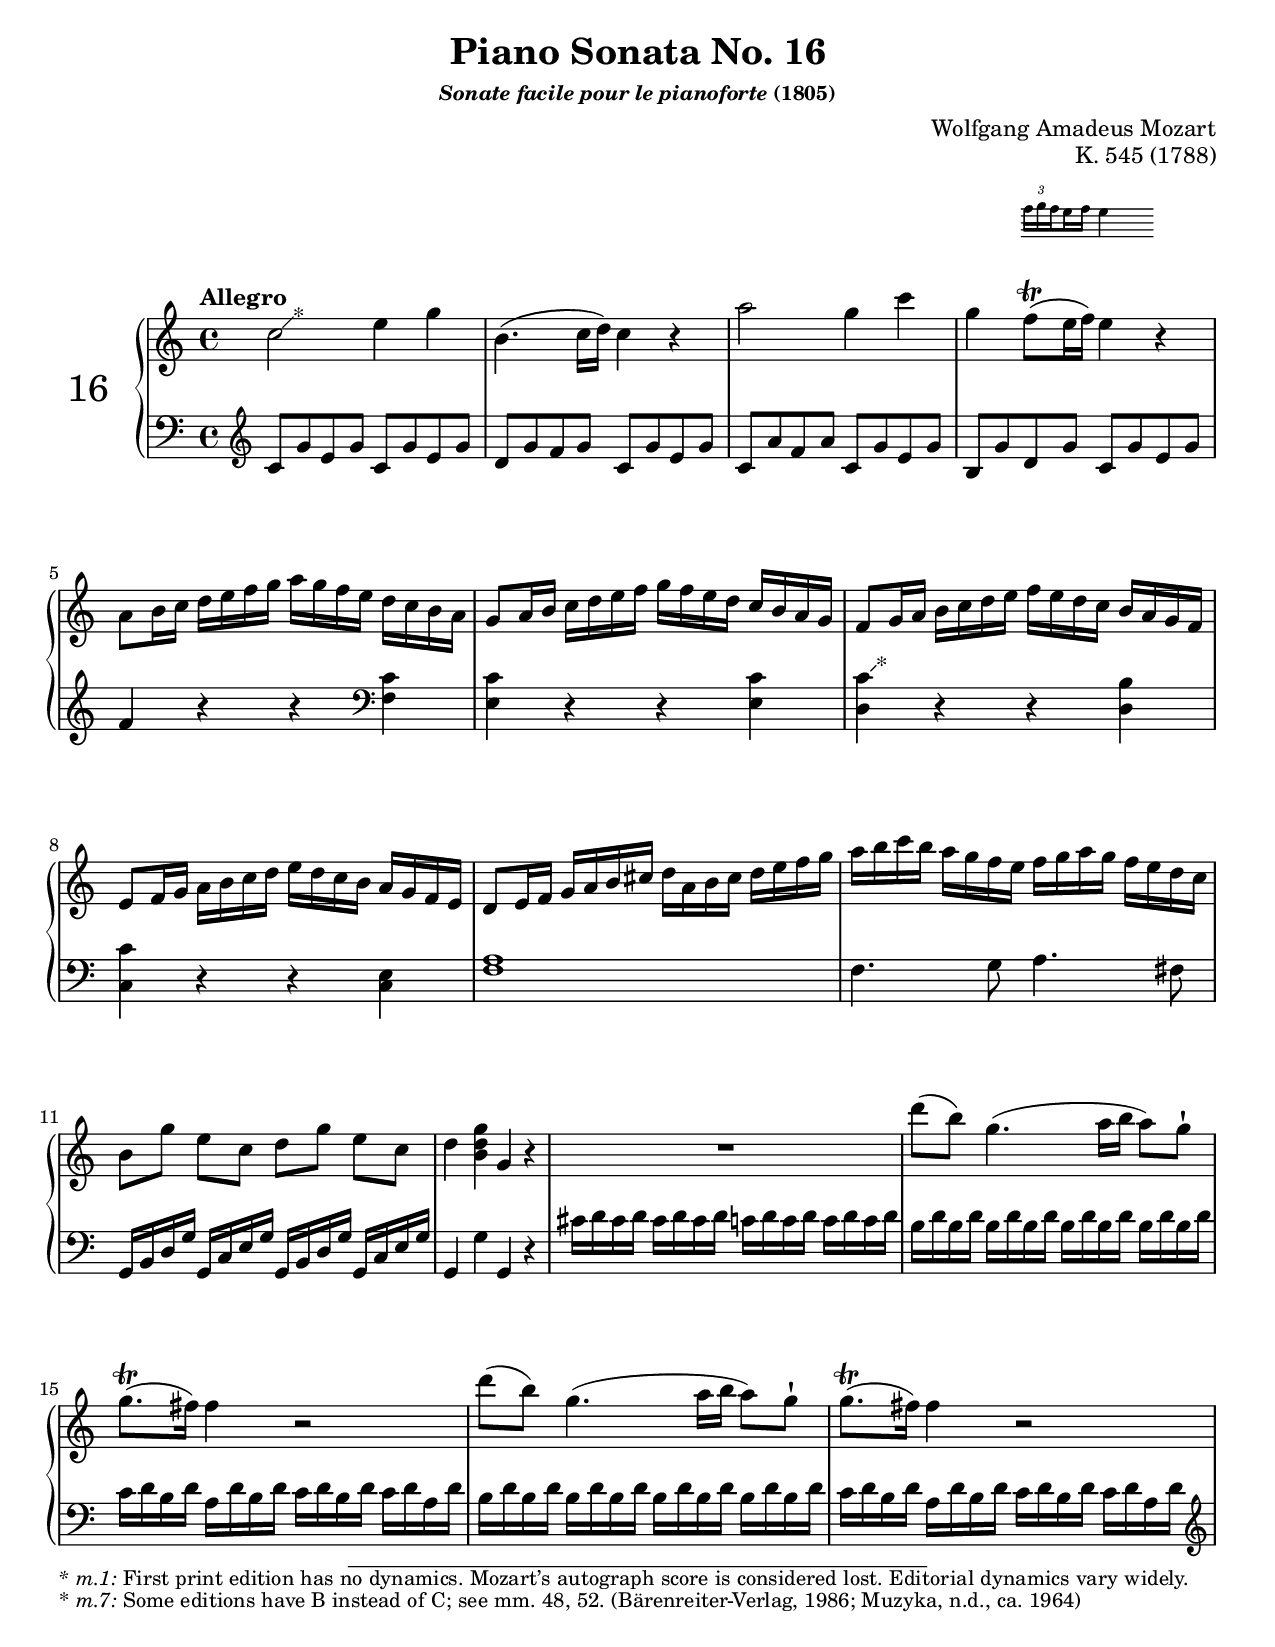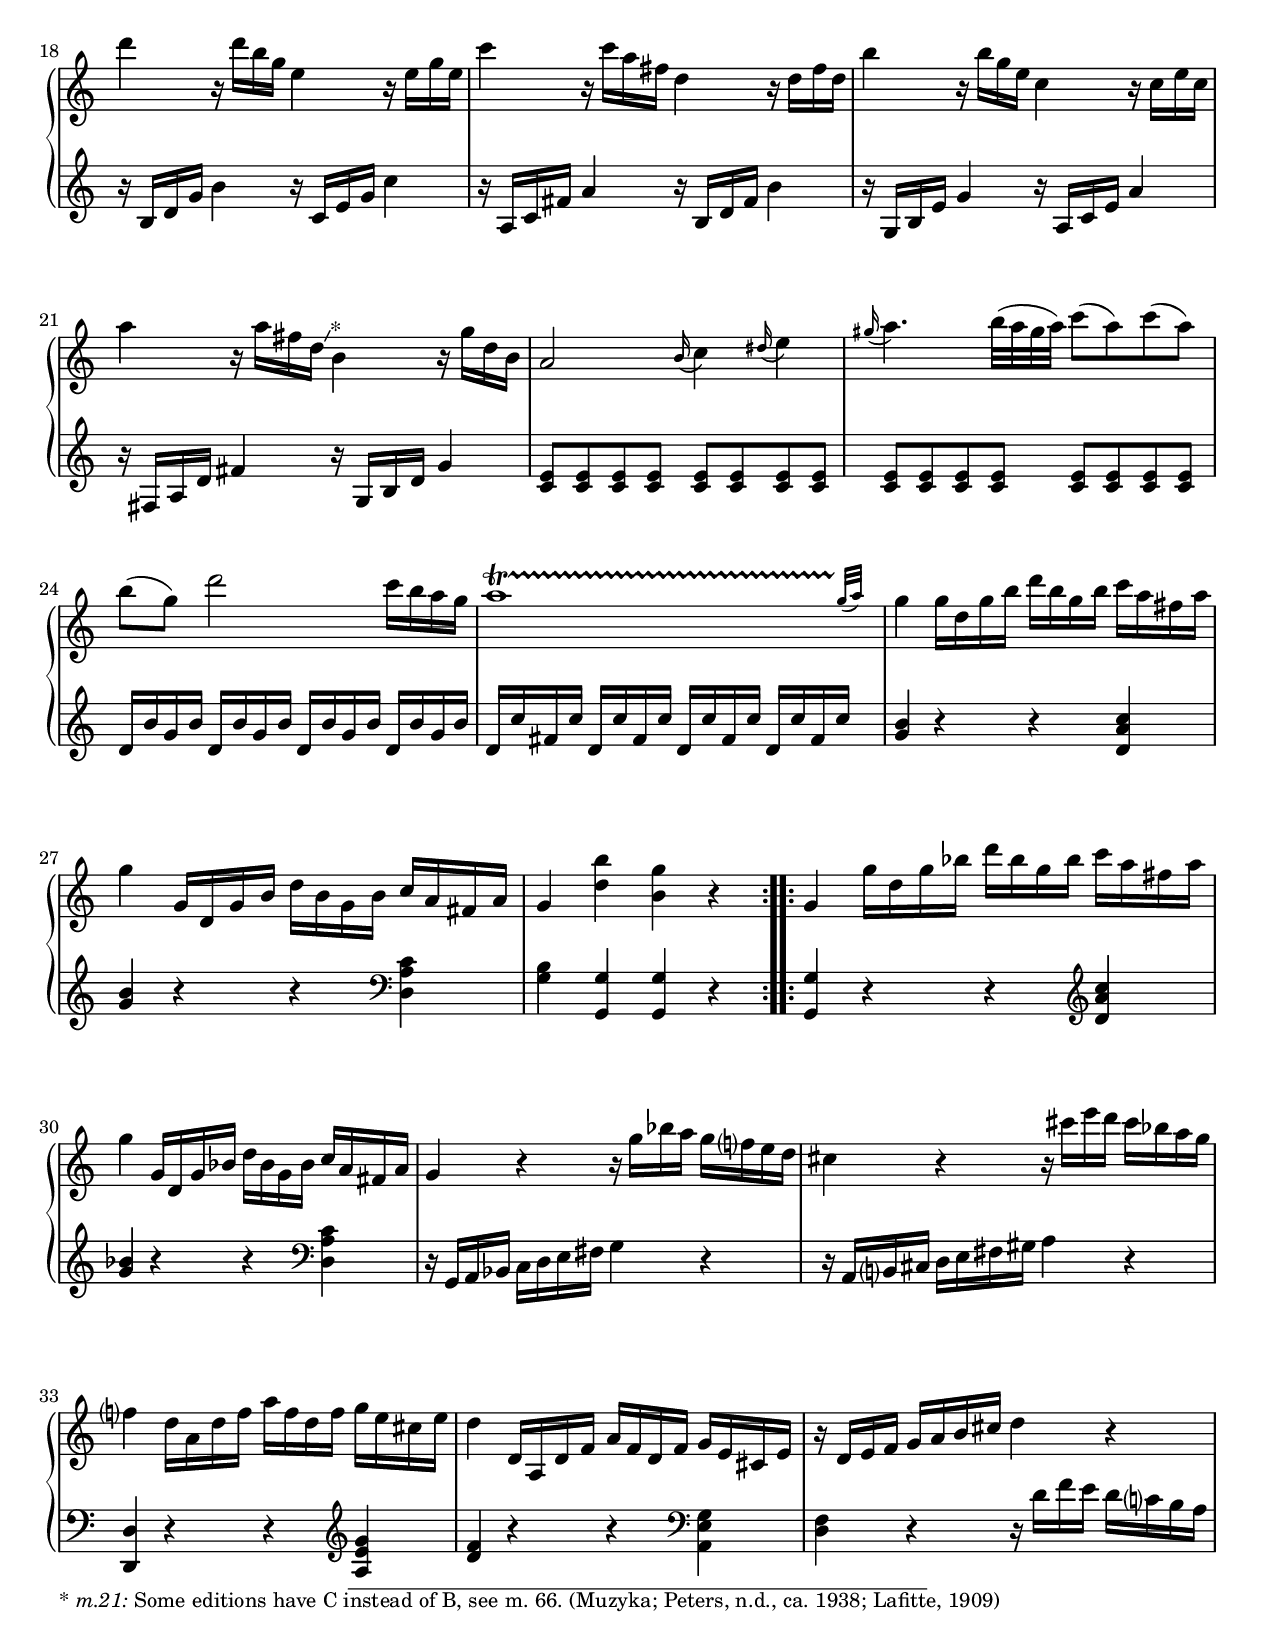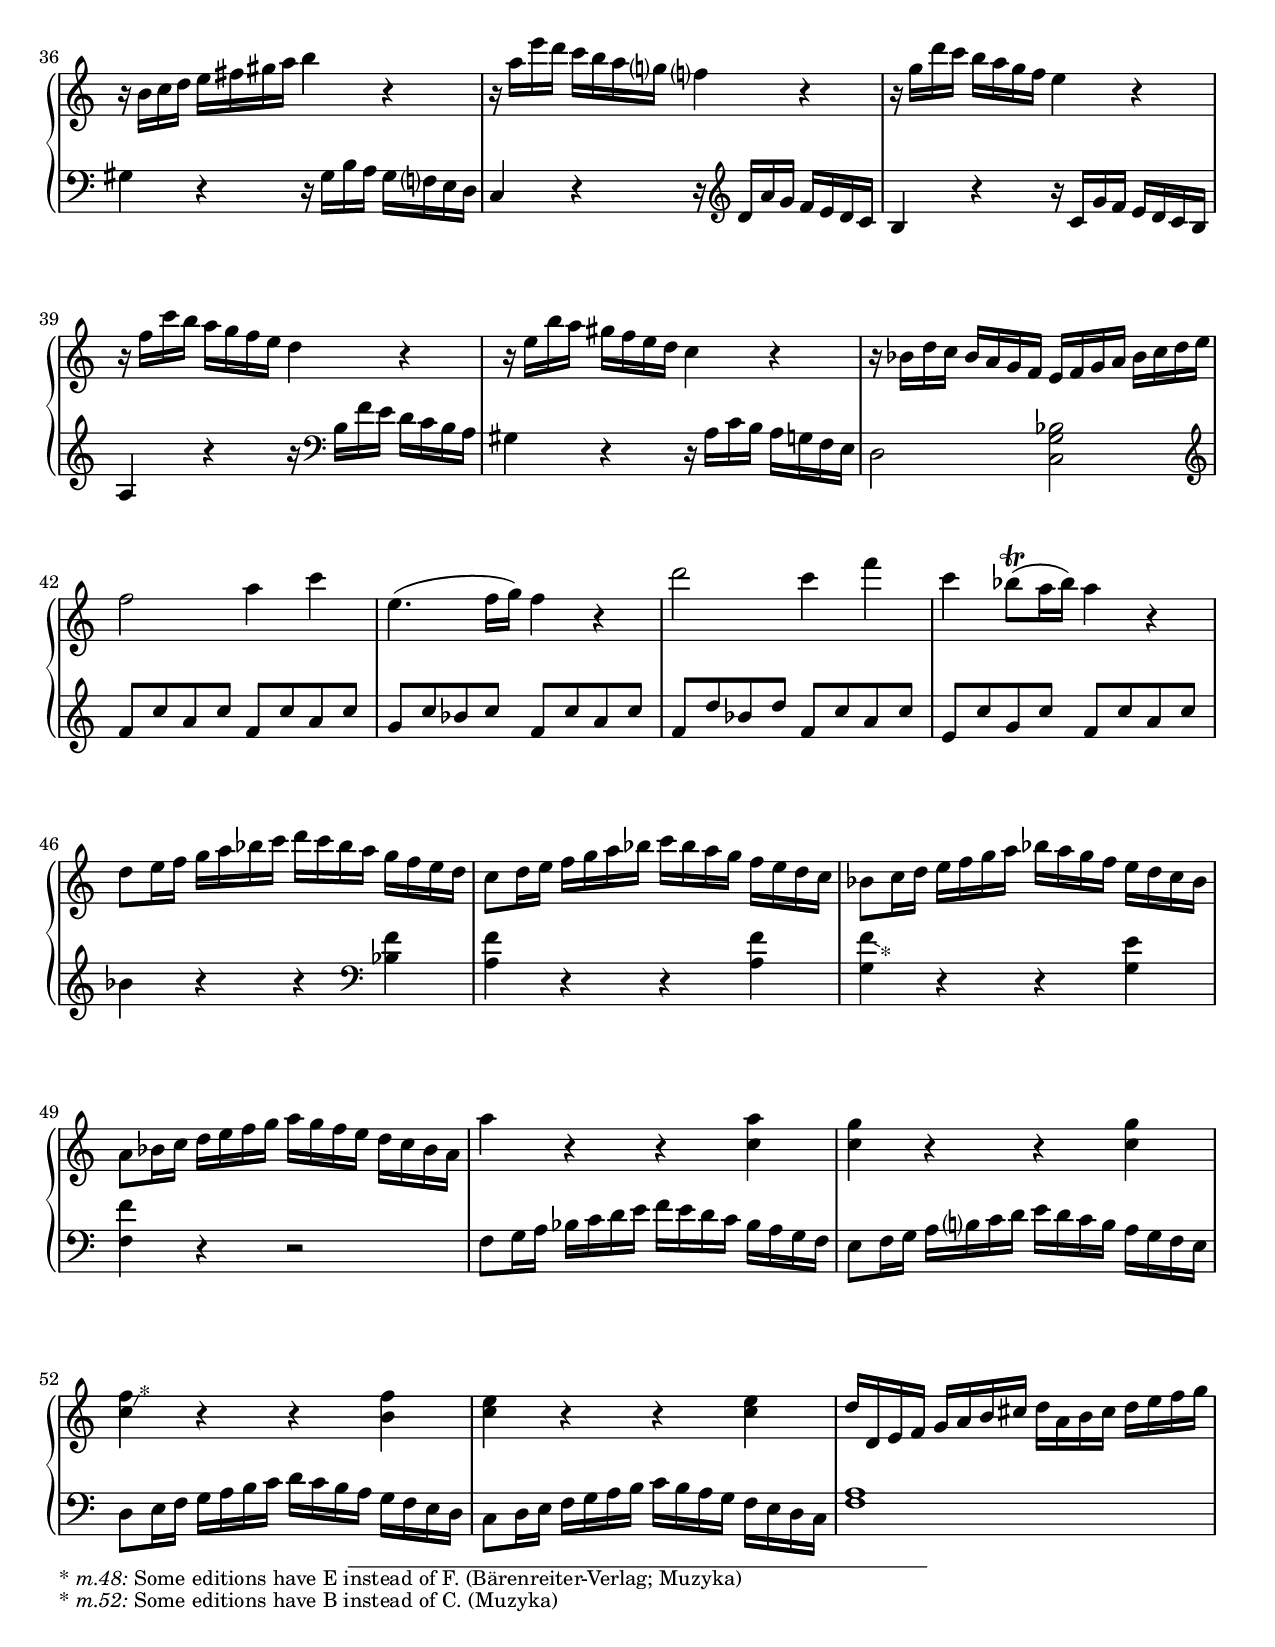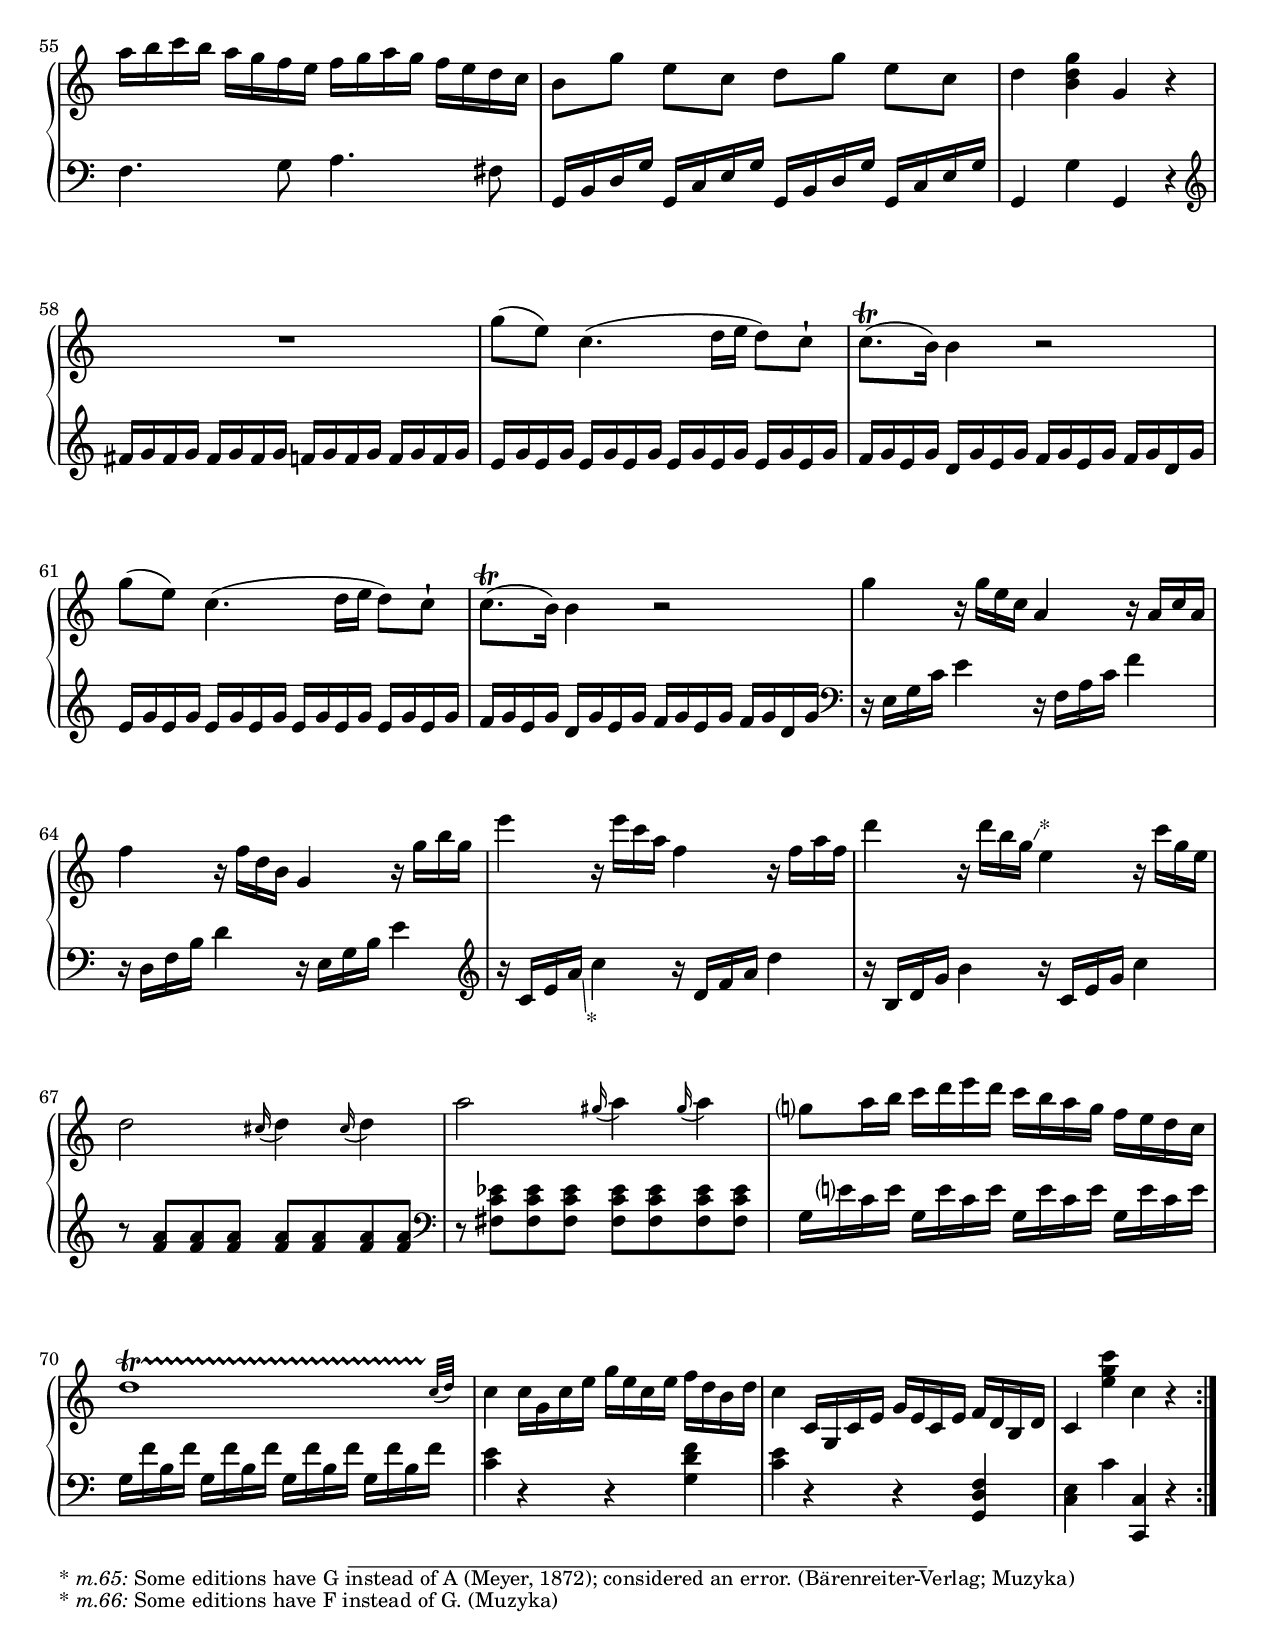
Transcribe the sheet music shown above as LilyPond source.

\version "2.20.0"
\language "english"
\pointAndClickOff

% Append markup in the text property to the grob
#(define (append-markup grob old-stencil)
  (ly:stencil-combine-at-edge
    old-stencil X RIGHT (ly:text-interface::print grob)))

bassToTreble = {
  \clef treble
  % Fake staff clef appearance
  \once \override Staff.Clef.glyph-name = #"clefs.F"
  \once \override Staff.Clef.Y-offset = #1
  % Make sure any key signatures will printed with respect to
  % correct middle c position expected for bass clef
  \once \set Staff.middleCClefPosition = 6
  % Append change clef to the time signature
  \once \override Staff.TimeSignature.text = \markup {
    \hspace #1.2
    \lower #1
    \musicglyph "clefs.G_change"
  }
  \once \override Staff.TimeSignature.stencil = #(lambda (grob)
    (append-markup grob (ly:time-signature::print grob)))
}

#(set-default-paper-size "letter")
\paper {
  print-page-number = ##f
}

%% Mozart catalogued this 1788 work as "Eine kleine klavier Sonate für
%% anfänger" (a little piano sonata for beginners). The autograph is
%% lost. It was first published posthumously.
\header {
  title = "Piano Sonata No. 16"
  subsubtitle = \markup { \italic "Sonate facile pour le pianoforte" "(1805)" }
  composer = "Wolfgang Amadeus Mozart"
  opus = "K. 545 (1788)"
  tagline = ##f
}

MONE_global = {
  \key c \major
  \time 4/4
  \tempo Allegro
}

MONE_A_upper = {
  \relative c'' {
    \footnote "*" #'(1 . 1) \markup \small { \italic { * m.1: } First print edition has no dynamics. Mozart’s autograph score is considered lost. Editorial dynamics vary widely. }
    c2 e4 g |
    b,4.( c16 d) c4 r |
    a'2 g4 c |
    g
    <<
      { f8(\trill e16 f) e4 }

      \new Staff \with {
        \remove Time_signature_engraver
        alignAboveContext = "up"
        \magnifyStaff #2/3
        firstClef = ##f
      }
      { \once \override TupletBracket.bracket-visibility = ##f
        \tupletUp \tuplet 3/2 { f16 g \set stemRightBeamCount = #1 f }
        \set stemLeftBeamCount = #1
        \set stemRightBeamCount = #2
        e f e4 }
    >> r | \break
    a,8 b16 c d e f g a g f e d c b a |
    g8 a16 b c d e f g f e d c b a g |
    f8 g16 a b c d e f e d c b a g f | \break
    e8 f16 g a b c d e d c b a g f e |
    d8 e16 f g a b cs d a b cs d e f g |
    a b c b a g f e f g a g f e d c | \break
    b8[ g'] e[ c] d[ g] e[ c] |
    d4 <g d b> g, r |
    R1 |
    d''8( b) g4.( a16 b a8) g-! | \break
    g8.\trill( fs16) fs4 r2 |
    d'8( b) g4.( a16 b a8) g-! |
    g8.\trill( fs16) fs4 r2 | \pageBreak
    d'4 r16 d b g e4 r16 e g e |
    c'4 r16 c a fs d4 r16 d fs d |
    b'4 r16 b g e c4 r16 c e c |
    a'4 r16 a fs
    \footnote "*" #'(0.5 . 1) \markup \small { * \italic { m.21: } Some editions have C instead of B, see m. 66. (Muzyka; Peters, n.d., ca. 1938; Lafitte, 1909) }
    d b4 r16 g' d b |
    a2 \appoggiatura b16 c4 \appoggiatura ds16 e4 |
    \appoggiatura gs16 a4. b32( a gs a) c8( a) c( a) |
    b8( g) d'2 c16 b a g |
    \afterGrace 16/17 a1\startTrillSpan { g32[(\stopTrillSpan a]) } |
    g4 g16 d g b d b g b c a fs a | \break
    g4 g,16 d g b d b g b c a fs a |
    g4 <d' b'> <b g'> r |
  }
}

MONE_A_lower = {
  \relative c' {
    \bassToTreble
    \clef treble
    c8 g' e g c, g' e g |
    d g f g c, g' e g |
    c, a' f a c, g' e g |
    b, g' d g c, g' e g |
    f4 r r
    \clef bass
    <c f,> |
    <c e,> r r q |
    < \footnote "*" #'(0.5 . 0.5) \markup \small { * \italic { m.7: } Some editions have B instead of C; see mm. 48, 52. (Bärenreiter-Verlag, 1986; Muzyka, n.d., ca. 1964) }
      c d,> r r <b d,> |
    <c c,> r r <e, c> |
    <a f>1 |
    f4. g8 a4. fs8 |
    g,16 b d g g, c e g g, b d g g, c e g |
    g,4 g' g, r |
    cs'16 d cs d cs d cs d c d c d c d c d |
    b d \repeat unfold 7 { b d } |
    c d b d a d b d c d b d c d a d |
    \repeat unfold 8 { b d } |
    c d b d a d b d c d b d c d a d |
    \clef treble
    r b d g b4 r16 c, e g c4 |
    r16 a, c fs a4 r16 b, d fs b4 |
    r16 g, b e g4 r16 a, c e a4 |
    r16 fs, a d fs4 r16 g, b d g4 |
    <e c>8 \repeat unfold 7 q |
    \grace s8 % Grace skip needed to avoid line-breaking warning with appoggiatura in upper voice
    <e c>8 \repeat unfold 7 q |
    \repeat unfold 4 { d16 b' g b } |
    \repeat unfold 4 { d, c' fs, c' } |
    <b g>4 r r <c a d,> |
    <b g> r r
    \clef bass
    <c, a d,> |
    <b g> <g g,> q r |
  }
}

MONE_A_dynamics = {
}

MONE_A_pedal = {
}

MONE_B_upper = {
  \relative c'' {
    g4 g'16 d g bf d bf g bf c a fs a | \break
    g4 g,16 d g bf d bf g bf c a fs a |
    g4 r r16 g' bf a g f? e d |
    cs4 r r16 cs' e d cs bf a g |
    f?4 d16 a d f a f d f g e cs e |
    d4 d,16 a d f a f d f g e cs e |
    r d e f g a b cs d4 r | \pageBreak
    r16 b c d e fs gs a b4 r |
    r16 a e' d c b a g? f?4 r |
    r16 g d' c b a g f e4 r | \break
    r16 f c' b a g f e d4 r |
    r16 e b' a gs f e d c4 r |
    r16 bf d c bf a g f e f g a bf c d e |
  }
}

MONE_B_lower = {
  \relative c {
    <g g'>4 r r
    \clef treble
    <c'' a d,> |
    <bf g> r r
    \clef bass
    <c, a d,> |
    r16 g, a bf c d e fs g4 r |
    r16 a, b? cs d e fs gs a4 r |
    <d, d,> r r
    \clef treble
    <g' e a,> |
    <f d> r r \clef bass <g, e a,> |
    <f d> r r16 d' f e d c? b a |
    gs4 r r16 gs b a gs f? e d |
    c4 r r16
    \clef treble
    d' a' g f e d c |
    b4 r r16 c g' f e d c b |
    a4 r r16
    \clef bass
    b f' e d c b a |
    gs4 r r16 a c b a g f e |
    d2 <bf' g c,> |
  }
}

MONE_B_dynamics = {
}

MONE_B_pedal = {
}

MONE_C_upper = {
  \relative c'' {
    f2 a4 c |
    e,4.( f16 g) f4 r |
    d'2 c4 f |
    c bf8(\trill a16 bf) a4 r |
    d,8 e16 f g a bf c d c bf a g f e d |
    c8 d16 e f g a bf c bf a g f e d c |
    bf8 c16 d e f g a bf a g f e d c bf |
    a8 bf16 c d e f g a g f e d c bf a |
    a'4 r r <a c,> |
    <g c,> r r q |
    <
      f
      \footnote "*" #'(0.5 . 1) \markup \small { * \italic { m.52: } Some editions have B instead of C. (Muzyka) }
      c
    > r r <f b,> |
    <e c> r r <e c> |
    d16 d, e f g a b cs d a b cs d e f g | \pageBreak
    a b c b a g f e f g a g f e d c |
    b8[ g'] e[ c] d[ g] e[ c] |
    d4 <b d g> g r |
    R1 |
    g'8( e) c4.( d16 e d8) c-! |
    c8.(\trill b16) b4 r2 |
    g'8( e) c4.( d16 e d8) c-! |
    c8.(\trill b16) b4 r2 |
    g'4 r16 g e c a4 r16 a c a |
    f'4 r16 f d b g4 r16 g' b g e'4 r16 e c a f4 r16 f a f |
    d'4 r16 d b
    \footnote "*" #'(0.5 . 1) \markup \small { * \italic { m.66: } Some editions have F instead of G. (Muzyka) }
    g e4 r16 c' g e |
    d2 \appoggiatura cs16 d4 \appoggiatura cs16 d4 |
    a'2 \appoggiatura gs16 a4 \appoggiatura gs16 a4 |
    g?8 a16 b c d e d c b a g f e d c |
    \afterGrace 16/17 d1\startTrillSpan { c32[(\stopTrillSpan d]) } |
    c4 c16 g c e g e c e f d b d |
    c4 c,16 g c e g e c e f d b d |
    c4 <c'' g e> c, r |
  }
}

MONE_C_lower = {
  \relative c' {
    \clef treble
    f8 c' a c f, c' a c |
    g c bf c f, c' a c |
    f, d' bf d f, c' a c |
    e, c' g c f, c' a c |
    bf4 r r
    \clef bass
    <f bf,> |
    <f a,> r r q |
    < \footnote "*" #'(0.5 . -0.25) \markup \small { * \italic { m.48: } Some editions have E instead of F. (Bärenreiter-Verlag; Muzyka) }
      f
      g,> r r <e g,> |
    <f f,> r r2 |
    f,8 g16 a bf c d e f e d c bf a g f |
    e8 f16 g a b? c d e d c b a g f e |
    d8 e16 f g a b c d c b a g f e d |
    c8 d16 e f g a b c b a g f e d c |
    <f a>1 |
    f4. g8 a4. fs8 |
    g,16 b d g g, c e g g, b d g g, c e g |
    g,4 g' g, r |
    \clef treble
    fs''16 g fs g fs g fs g f g f g f g f g |
    \repeat unfold 8 { e g } |
    f g e g d g e g f g e g f g d g |
    \repeat unfold 8 { e g } |
    f g e g d g e g f g e g f g d g |
    \clef bass
    r16 e, g c e4 r16 f, a c f4 |
    r16 d, f b d4 r16 e, g b e4 |
    \clef treble
    r16 c e
    \footnote "*" #'(0.25 . -3) \markup \small { * \italic { m.65: } Some editions have G instead of A (Meyer, 1872); considered an error. (Bärenreiter-Verlag; Muzyka) }
    a c4 r16 d, f a d4 |
    r16 b, d g b4 r16 c, e g c4 |
    r8 <a f> q q q q q q |
    \clef bass
    r <ef c fs,> q q q q q q |
    g,16 e'? c e \repeat unfold 3 { g,16 e' c e } |
    \repeat unfold 4 { g, f' b, f' } |
    <e c>4 r r <f d g,> |
    <e c> r r <f, d g,> |
    <e c> c' <c, c,> r |
  }
}

MONE_C_dynamics = {
}

MONE_C_pedal = {
}

\score {
  \new PianoStaff \with { instrumentName = \markup { \abs-fontsize #18 { "16" } } } <<
    \new Staff = "up" {
      \clef treble
      \MONE_global
      \repeat volta 2 {
        \MONE_A_upper
      }
      \repeat volta 2
      {
        \MONE_B_upper
        \MONE_C_upper
      }
    }
    \new Dynamics {
      \MONE_global
      \MONE_A_dynamics
      \MONE_B_dynamics
      \MONE_C_dynamics
    }
    \new Staff = "down" {
      \clef bass
      \MONE_global
      \MONE_A_lower
      \MONE_B_lower
      \MONE_C_lower
    }
    \new Dynamics {
      \MONE_global
      \MONE_A_pedal
      \MONE_B_pedal
      \MONE_C_pedal
    }
  >>
}
